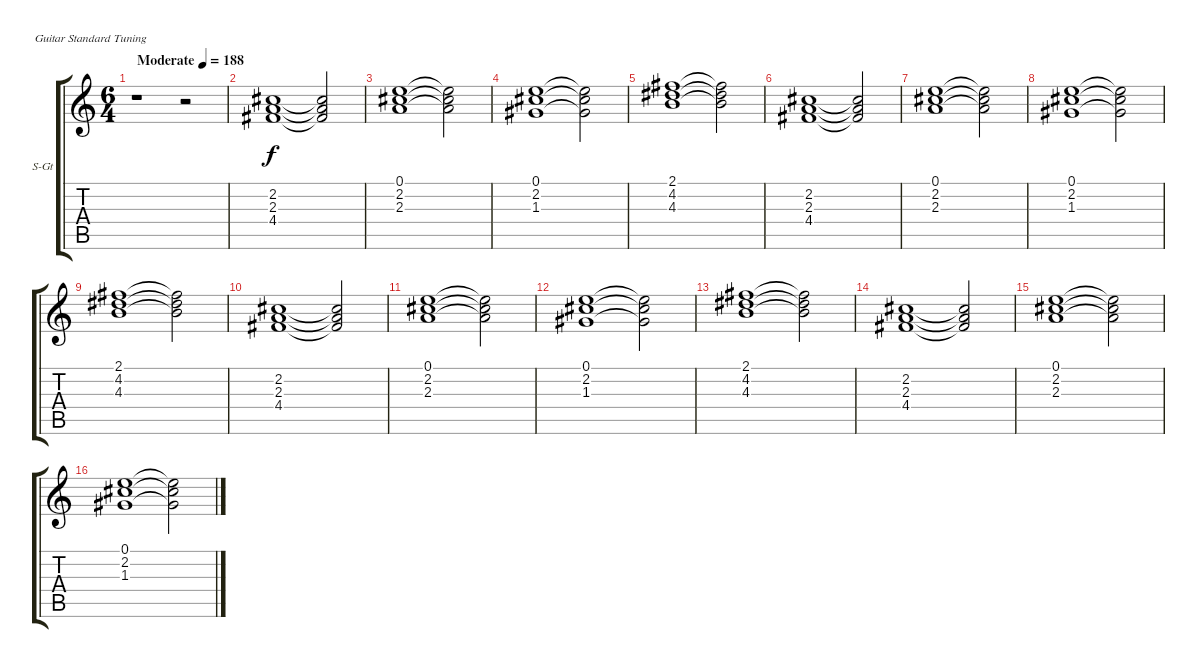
\bracketExtendMode groupsimilarinstruments
\firstSystemTrackNameOrientation horizontal
\otherSystemsTrackNameOrientation horizontal
\track ("Pad" "S-Gt") {instrument lead2sawtooth}
\staff {score tabs}
\tuning (E4 B3 G3 D3 A2 E2)
\displaytranspose 12
\ts (6 4)
\beaming (8 6 6)
\tempo (188 "Moderate")
\clef g2
\ks c
r.1{dy f instrument lead2sawtooth} r.2 |
(2.2 2.3 4.4).1 (2.2{t} 2.3{t} 4.4{t}).2 |
(0.1 2.2 2.3).1 (0.1{t} 2.2{t} 2.3{t}).2 |
(0.1 2.2 1.3).1 (0.1{t} 2.2{t} 1.3{t}).2 |
(2.1 4.2 4.3).1 (2.1{t} 4.2{t} 4.3{t}).2 |
(2.2 2.3 4.4).1 (2.2{t} 2.3{t} 4.4{t}).2 |
(0.1 2.2 2.3).1 (0.1{t} 2.2{t} 2.3{t}).2 |
(0.1 2.2 1.3).1 (0.1{t} 2.2{t} 1.3{t}).2 |
(2.1 4.2 4.3).1 (2.1{t} 4.2{t} 4.3{t}).2 |
(2.2 2.3 4.4).1 (2.2{t} 2.3{t} 4.4{t}).2 |
(0.1 2.2 2.3).1 (0.1{t} 2.2{t} 2.3{t}).2 |
(0.1 2.2 1.3).1 (0.1{t} 2.2{t} 1.3{t}).2 |
(2.1 4.2 4.3).1 (2.1{t} 4.2{t} 4.3{t}).2 |
(2.2 2.3 4.4).1 (2.2{t} 2.3{t} 4.4{t}).2 |
(0.1 2.2 2.3).1 (0.1{t} 2.2{t} 2.3{t}).2 |
(0.1 2.2 1.3).1 (0.1{t} 2.2{t} 1.3{t}).2
